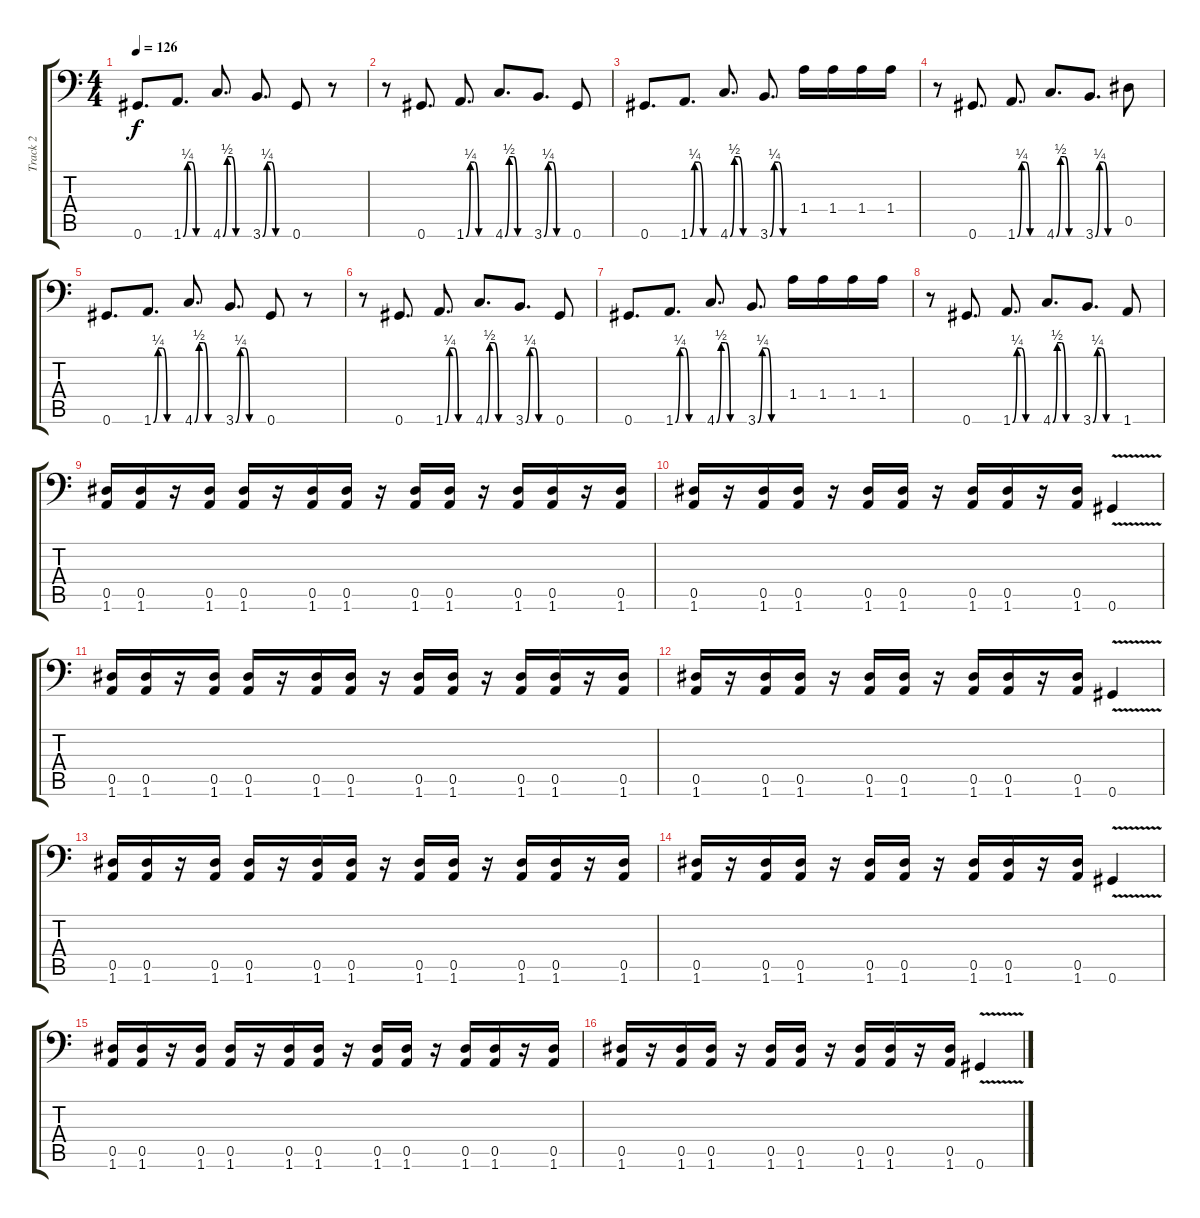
\track ("Track 2" "Track 2") {instrument distortionguitar}
\staff {score tabs}
\tuning (Bb3 F3 Db3 Ab2 Eb2 Ab1) {hide}
\ts (4 4)
\tempo 126
\clef f4
\ks c
0.6.8{d dy f} 1.6{be (custom 0 0 10 1 20 1 30 0 60 0)}.8{d} 4.6{be (custom 0 0 10 2 20 2 30 0 60 0)}.8{d} 3.6{be (custom 0 0 10 1 20 1 30 0 60 0)}.8{d} 0.6.8 r.8 |
r.8 0.6.8{d} 1.6{be (custom 0 0 10 1 20 1 30 0 60 0)}.8{d} 4.6{be (custom 0 0 10 2 20 2 30 0 60 0)}.8{d} 3.6{be (custom 0 0 10 1 20 1 30 0 60 0)}.8{d} 0.6.8 |
0.6.8{d} 1.6{be (custom 0 0 10 1 20 1 30 0 60 0)}.8{d} 4.6{be (custom 0 0 10 2 20 2 30 0 60 0)}.8{d} 3.6{be (custom 0 0 10 1 20 1 30 0 60 0)}.8{d} 1.4.16 1.4.16 1.4.16 1.4.16 |
r.8 0.6.8{d} 1.6{be (custom 0 0 10 1 20 1 30 0 60 0)}.8{d} 4.6{be (custom 0 0 10 2 20 2 30 0 60 0)}.8{d} 3.6{be (custom 0 0 10 1 20 1 30 0 60 0)}.8{d} 0.5.8 |
0.6.8{d} 1.6{be (custom 0 0 10 1 20 1 30 0 60 0)}.8{d} 4.6{be (custom 0 0 10 2 20 2 30 0 60 0)}.8{d} 3.6{be (custom 0 0 10 1 20 1 30 0 60 0)}.8{d} 0.6.8 r.8 |
r.8 0.6.8{d} 1.6{be (custom 0 0 10 1 20 1 30 0 60 0)}.8{d} 4.6{be (custom 0 0 10 2 20 2 30 0 60 0)}.8{d} 3.6{be (custom 0 0 10 1 20 1 30 0 60 0)}.8{d} 0.6.8 |
0.6.8{d} 1.6{be (custom 0 0 10 1 20 1 30 0 60 0)}.8{d} 4.6{be (custom 0 0 10 2 20 2 30 0 60 0)}.8{d} 3.6{be (custom 0 0 10 1 20 1 30 0 60 0)}.8{d} 1.4.16 1.4.16 1.4.16 1.4.16 |
r.8 0.6.8{d} 1.6{be (custom 0 0 10 1 20 1 30 0 60 0)}.8{d} 4.6{be (custom 0 0 10 2 20 2 30 0 60 0)}.8{d} 3.6{be (custom 0 0 10 1 20 1 30 0 60 0)}.8{d} 1.6.8 |
(0.5 1.6).16 (0.5 1.6).16 r.16 (0.5 1.6).16 (0.5 1.6).16 r.16 (0.5 1.6).16 (0.5 1.6).16 r.16 (0.5 1.6).16 (0.5 1.6).16 r.16 (0.5 1.6).16 (0.5 1.6).16 r.16 (0.5 1.6).16 |
(0.5 1.6).16 r.16 (0.5 1.6).16 (0.5 1.6).16 r.16 (0.5 1.6).16 (0.5 1.6).16 r.16 (0.5 1.6).16 (0.5 1.6).16 r.16 (0.5 1.6).16 0.6{v}.4 |
(0.5 1.6).16 (0.5 1.6).16 r.16 (0.5 1.6).16 (0.5 1.6).16 r.16 (0.5 1.6).16 (0.5 1.6).16 r.16 (0.5 1.6).16 (0.5 1.6).16 r.16 (0.5 1.6).16 (0.5 1.6).16 r.16 (0.5 1.6).16 |
(0.5 1.6).16 r.16 (0.5 1.6).16 (0.5 1.6).16 r.16 (0.5 1.6).16 (0.5 1.6).16 r.16 (0.5 1.6).16 (0.5 1.6).16 r.16 (0.5 1.6).16 0.6{v}.4 |
(0.5 1.6).16 (0.5 1.6).16 r.16 (0.5 1.6).16 (0.5 1.6).16 r.16 (0.5 1.6).16 (0.5 1.6).16 r.16 (0.5 1.6).16 (0.5 1.6).16 r.16 (0.5 1.6).16 (0.5 1.6).16 r.16 (0.5 1.6).16 |
(0.5 1.6).16 r.16 (0.5 1.6).16 (0.5 1.6).16 r.16 (0.5 1.6).16 (0.5 1.6).16 r.16 (0.5 1.6).16 (0.5 1.6).16 r.16 (0.5 1.6).16 0.6{v}.4 |
(0.5 1.6).16 (0.5 1.6).16 r.16 (0.5 1.6).16 (0.5 1.6).16 r.16 (0.5 1.6).16 (0.5 1.6).16 r.16 (0.5 1.6).16 (0.5 1.6).16 r.16 (0.5 1.6).16 (0.5 1.6).16 r.16 (0.5 1.6).16 |
(0.5 1.6).16 r.16 (0.5 1.6).16 (0.5 1.6).16 r.16 (0.5 1.6).16 (0.5 1.6).16 r.16 (0.5 1.6).16 (0.5 1.6).16 r.16 (0.5 1.6).16 0.6{v}.4
